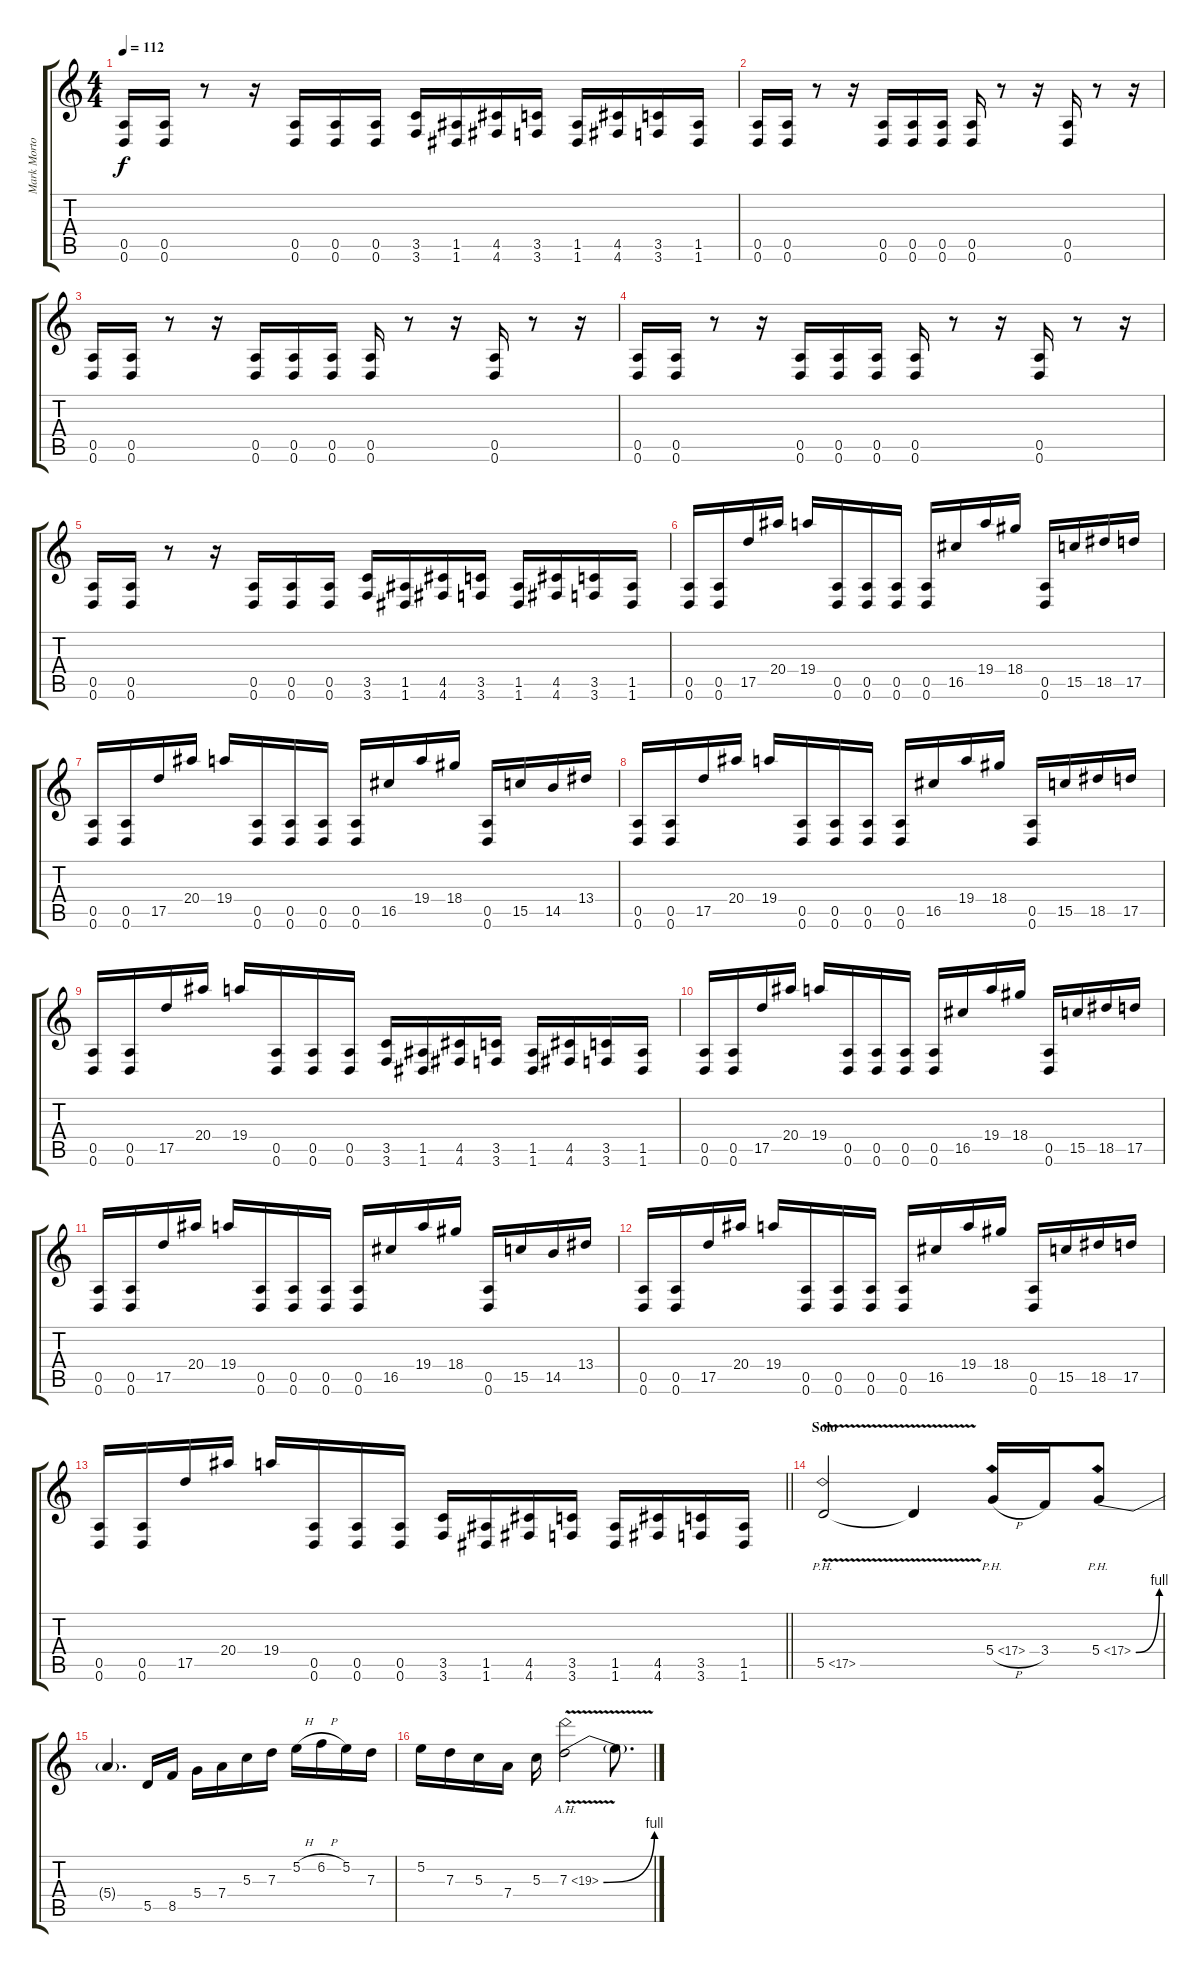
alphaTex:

\track ("Mark Morton" "Mark Morto") {instrument distortionguitar}
\staff {score tabs}
\tuning (E4 B3 G3 D3 A2 D2) {hide}
\ts (4 4)
\tempo 112
\clef g2
\ks c
(0.5 0.6).16{dy f} (0.5 0.6).16 r.8 r.16 (0.5 0.6).16 (0.5 0.6).16 (0.5 0.6).16 (3.5 3.6).16 (1.5 1.6).16 (4.5 4.6).16 (3.5 3.6).16 (1.5 1.6).16 (4.5 4.6).16 (3.5 3.6).16 (1.5 1.6).16 |
(0.5 0.6).16 (0.5 0.6).16 r.8 r.16 (0.5 0.6).16 (0.5 0.6).16 (0.5 0.6).16 (0.5 0.6).16 r.8 r.16 (0.5 0.6).16 r.8 r.16 |
(0.5 0.6).16 (0.5 0.6).16 r.8 r.16 (0.5 0.6).16 (0.5 0.6).16 (0.5 0.6).16 (0.5 0.6).16 r.8 r.16 (0.5 0.6).16 r.8 r.16 |
(0.5 0.6).16 (0.5 0.6).16 r.8 r.16 (0.5 0.6).16 (0.5 0.6).16 (0.5 0.6).16 (0.5 0.6).16 r.8 r.16 (0.5 0.6).16 r.8 r.16 |
(0.5 0.6).16 (0.5 0.6).16 r.8 r.16 (0.5 0.6).16 (0.5 0.6).16 (0.5 0.6).16 (3.5 3.6).16 (1.5 1.6).16 (4.5 4.6).16 (3.5 3.6).16 (1.5 1.6).16 (4.5 4.6).16 (3.5 3.6).16 (1.5 1.6).16 |
(0.5 0.6).16{balance 14} (0.5 0.6).16 17.5.16 20.4.16 19.4.16 (0.5 0.6).16 (0.5 0.6).16 (0.5 0.6).16 (0.5 0.6).16 16.5.16 19.4.16 18.4.16 (0.5 0.6).16 15.5.16 18.5.16 17.5.16 |
(0.5 0.6).16 (0.5 0.6).16 17.5.16 20.4.16 19.4.16 (0.5 0.6).16 (0.5 0.6).16 (0.5 0.6).16 (0.5 0.6).16 16.5.16 19.4.16 18.4.16 (0.5 0.6).16 15.5.16 14.5.16 13.4.16 |
(0.5 0.6).16 (0.5 0.6).16 17.5.16 20.4.16 19.4.16 (0.5 0.6).16 (0.5 0.6).16 (0.5 0.6).16 (0.5 0.6).16 16.5.16 19.4.16 18.4.16 (0.5 0.6).16 15.5.16 18.5.16 17.5.16 |
(0.5 0.6).16 (0.5 0.6).16 17.5.16 20.4.16 19.4.16 (0.5 0.6).16 (0.5 0.6).16 (0.5 0.6).16 (3.5 3.6).16 (1.5 1.6).16 (4.5 4.6).16 (3.5 3.6).16 (1.5 1.6).16 (4.5 4.6).16 (3.5 3.6).16 (1.5 1.6).16 |
(0.5 0.6).16 (0.5 0.6).16 17.5.16 20.4.16 19.4.16 (0.5 0.6).16 (0.5 0.6).16 (0.5 0.6).16 (0.5 0.6).16 16.5.16 19.4.16 18.4.16 (0.5 0.6).16 15.5.16 18.5.16 17.5.16 |
(0.5 0.6).16 (0.5 0.6).16 17.5.16 20.4.16 19.4.16 (0.5 0.6).16 (0.5 0.6).16 (0.5 0.6).16 (0.5 0.6).16 16.5.16 19.4.16 18.4.16 (0.5 0.6).16 15.5.16 14.5.16 13.4.16 |
(0.5 0.6).16 (0.5 0.6).16 17.5.16 20.4.16 19.4.16 (0.5 0.6).16 (0.5 0.6).16 (0.5 0.6).16 (0.5 0.6).16 16.5.16 19.4.16 18.4.16 (0.5 0.6).16 15.5.16 18.5.16 17.5.16 |
\barLineRight lightlight
(0.5 0.6).16 (0.5 0.6).16 17.5.16 20.4.16 19.4.16 (0.5 0.6).16 (0.5 0.6).16 (0.5 0.6).16 (3.5 3.6).16 (1.5 1.6).16 (4.5 4.6).16 (3.5 3.6).16 (1.5 1.6).16 (4.5 4.6).16 (3.5 3.6).16 (1.5 1.6).16 |
\section ("" "Solo")
5.5{ph 12 v}.2 5.5{t}.4 5.4{ph 12 h}.16 3.4.16 5.4{be (bend 0 0 60 4) ph 12}.8 |
5.4{t}.4{d} 5.5.16 8.5.16 5.4.16 7.4.16 5.3.16 7.3.16 5.2{h}.16 6.2{h}.16 5.2.16 7.3.16 |
5.2.16 7.3.16 5.3.16 7.4.16 5.3.16 7.3{be (bend 0 0 60 4) ah 12 v}.2 7.3{t}.8{d}
